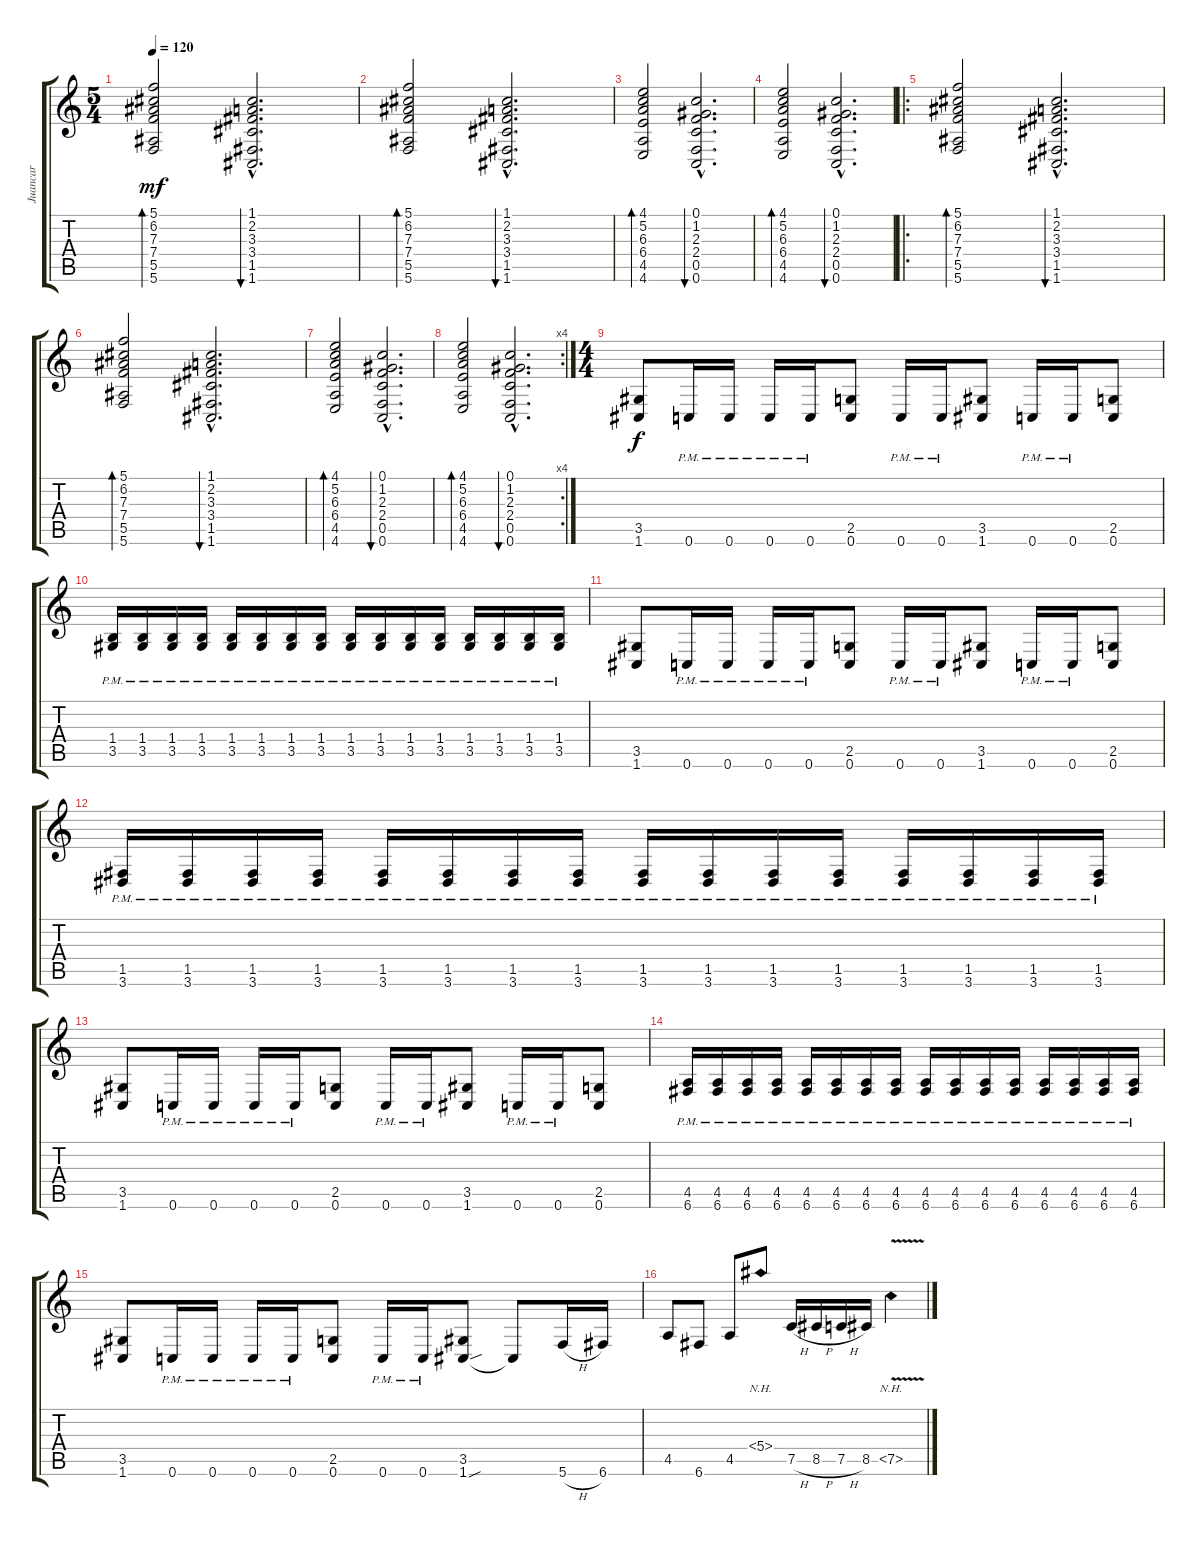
\track ("Juancar" "Juancar") {instrument distortionguitar}
\staff {score tabs}
\tuning (C4 G3 Eb3 Bb2 F2 C2) {hide}
\ts (5 4)
\tempo 120
\clef g2
\ks c
(5.1 6.2 7.3 7.4 5.5 5.6).2{bd 60 dy mf} (1.1{hac} 2.2{hac} 3.3{hac} 3.4{hac} 1.5{hac} 1.6{hac}).2{d bu 60} |
(5.1 6.2 7.3 7.4 5.5 5.6).2{bd 60} (1.1{hac} 2.2{hac} 3.3{hac} 3.4{hac} 1.5{hac} 1.6{hac}).2{d bu 60} |
(4.1 5.2 6.3 6.4 4.5 4.6).2{bd 60} (0.1{hac} 1.2{hac} 2.3{hac} 2.4{hac} 0.5{hac} 0.6{hac}).2{d bu 60} |
(4.1 5.2 6.3 6.4 4.5 4.6).2{bd 60} (0.1{hac} 1.2{hac} 2.3{hac} 2.4{hac} 0.5{hac} 0.6{hac}).2{d bu 60} |
\ro
(5.1 6.2 7.3 7.4 5.5 5.6).2{bd 60} (1.1{hac} 2.2{hac} 3.3{hac} 3.4{hac} 1.5{hac} 1.6{hac}).2{d bu 60} |
(5.1 6.2 7.3 7.4 5.5 5.6).2{bd 60} (1.1{hac} 2.2{hac} 3.3{hac} 3.4{hac} 1.5{hac} 1.6{hac}).2{d bu 60} |
(4.1 5.2 6.3 6.4 4.5 4.6).2{bd 60} (0.1{hac} 1.2{hac} 2.3{hac} 2.4{hac} 0.5{hac} 0.6{hac}).2{d bu 60} |
\rc 4
(4.1 5.2 6.3 6.4 4.5 4.6).2{bd 60} (0.1{hac} 1.2{hac} 2.3{hac} 2.4{hac} 0.5{hac} 0.6{hac}).2{d bu 60} |
\ts (4 4)
(3.5 1.6).8{dy f} 0.6{pm}.16 0.6{pm}.16 0.6{pm}.16 0.6{pm}.16 (2.5 0.6).8 0.6{pm}.16 0.6{pm}.16 (3.5 1.6).8 0.6{pm}.16 0.6{pm}.16 (2.5 0.6).8 |
(1.4{pm} 3.5{pm}).16 (1.4{pm} 3.5{pm}).16 (1.4{pm} 3.5{pm}).16 (1.4{pm} 3.5{pm}).16 (1.4{pm} 3.5{pm}).16 (1.4{pm} 3.5{pm}).16 (1.4{pm} 3.5{pm}).16 (1.4{pm} 3.5{pm}).16 (1.4{pm} 3.5{pm}).16 (1.4{pm} 3.5{pm}).16 (1.4{pm} 3.5{pm}).16 (1.4{pm} 3.5{pm}).16 (1.4{pm} 3.5{pm}).16 (1.4{pm} 3.5{pm}).16 (1.4{pm} 3.5{pm}).16 (1.4{pm} 3.5{pm}).16 |
(3.5 1.6).8 0.6{pm}.16 0.6{pm}.16 0.6{pm}.16 0.6{pm}.16 (2.5 0.6).8 0.6{pm}.16 0.6{pm}.16 (3.5 1.6).8 0.6{pm}.16 0.6{pm}.16 (2.5 0.6).8 |
(1.5{pm} 3.6{pm}).16 (1.5{pm} 3.6{pm}).16 (1.5{pm} 3.6{pm}).16 (1.5{pm} 3.6{pm}).16 (1.5{pm} 3.6{pm}).16 (1.5{pm} 3.6{pm}).16 (1.5{pm} 3.6{pm}).16 (1.5{pm} 3.6{pm}).16 (1.5{pm} 3.6{pm}).16 (1.5{pm} 3.6{pm}).16 (1.5{pm} 3.6{pm}).16 (1.5{pm} 3.6{pm}).16 (1.5{pm} 3.6{pm}).16 (1.5{pm} 3.6{pm}).16 (1.5{pm} 3.6{pm}).16 (1.5{pm} 3.6{pm}).16 |
(3.5 1.6).8 0.6{pm}.16 0.6{pm}.16 0.6{pm}.16 0.6{pm}.16 (2.5 0.6).8 0.6{pm}.16 0.6{pm}.16 (3.5 1.6).8 0.6{pm}.16 0.6{pm}.16 (2.5 0.6).8 |
(4.5{pm} 6.6{pm}).16 (4.5{pm} 6.6{pm}).16 (4.5{pm} 6.6{pm}).16 (4.5{pm} 6.6{pm}).16 (4.5{pm} 6.6{pm}).16 (4.5{pm} 6.6{pm}).16 (4.5{pm} 6.6{pm}).16 (4.5{pm} 6.6{pm}).16 (4.5{pm} 6.6{pm}).16 (4.5{pm} 6.6{pm}).16 (4.5{pm} 6.6{pm}).16 (4.5{pm} 6.6{pm}).16 (4.5{pm} 6.6{pm}).16 (4.5{pm} 6.6{pm}).16 (4.5{pm} 6.6{pm}).16 (4.5{pm} 6.6{pm}).16 |
(3.5 1.6).8 0.6{pm}.16 0.6{pm}.16 0.6{pm}.16 0.6{pm}.16 (2.5 0.6).8 0.6{pm}.16 0.6{pm}.16 (3.5 1.6{sou}).8 1.6{t}.8 5.6{h}.16 6.6.16 |
4.5.8 6.6.8 4.5.8 5.4{nh}.8 7.5{h}.16 8.5{h}.16 7.5{h}.16 8.5.16 7.5{nh v}.4
